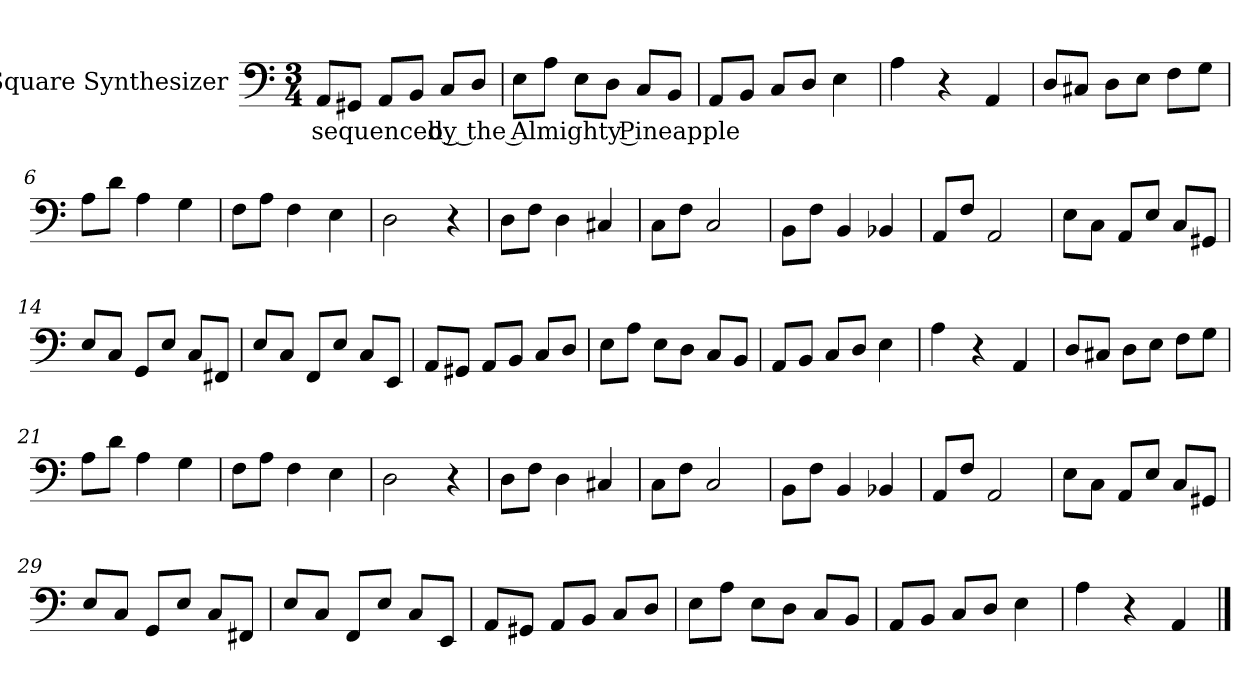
**kern	**text
*part1	*part1
*staff1	*staff1
*I"Square Synthesizer	*
*I'Synth.	*
*clefF4	*
*k[]	*
*M3/4	*
*MM120	*
=1	=1
!	!LO:LY:b
8AA/L	sequenced by the Almighty Pineapple
8GG#X/J	.
8AA/L	.
8BB/J	.
8C/L	.
8D/J	.
=2	=2
8E\L	.
8A\J	.
8E\L	.
8D\J	.
8C/L	.
8BB/J	.
=3	=3
8AA/L	.
8BB/J	.
8C/L	.
8D/J	.
4E\	.
=4	=4
4A\	.
4r	.
4AA/	.
=5	=5
8D/L	.
8C#X/J	.
8D\L	.
8E\J	.
8F\L	.
8G\J	.
=6	=6
8A\L	.
8d\J	.
4A\	.
4G\	.
=7	=7
8F\L	.
8A\J	.
4F\	.
4E\	.
=8	=8
2D\	.
4r	.
!!LO:LB:g=z
=9	=9
8D\L	.
8F\J	.
4D\	.
4C#X/	.
=10	=10
8C\L	.
8F\J	.
2C/	.
=11	=11
8BB\L	.
8F\J	.
4BB/	.
4BB-X/	.
=12	=12
8AA/L	.
8F/J	.
2AA/	.
=13	=13
8E\L	.
8C\J	.
8AA/L	.
8E/J	.
8C/L	.
8GG#X/J	.
=14	=14
8E/L	.
8C/J	.
8GG/L	.
8E/J	.
8C/L	.
8FF#X/J	.
=15	=15
8E/L	.
8C/J	.
8FF/L	.
8E/J	.
8C/L	.
8EE/J	.
=16	=16
8AA/L	.
8GG#X/J	.
8AA/L	.
8BB/J	.
8C/L	.
8D/J	.
!!LO:LB:g=z
=17	=17
8E\L	.
8A\J	.
8E\L	.
8D\J	.
8C/L	.
8BB/J	.
=18	=18
8AA/L	.
8BB/J	.
8C/L	.
8D/J	.
4E\	.
=19	=19
4A\	.
4r	.
4AA/	.
=20	=20
8D/L	.
8C#X/J	.
8D\L	.
8E\J	.
8F\L	.
8G\J	.
=21	=21
8A\L	.
8d\J	.
4A\	.
4G\	.
=22	=22
8F\L	.
8A\J	.
4F\	.
4E\	.
=23	=23
2D\	.
4r	.
=24	=24
8D\L	.
8F\J	.
4D\	.
4C#X/	.
=25	=25
8C\L	.
8F\J	.
2C/	.
=26	=26
8BB\L	.
8F\J	.
4BB/	.
4BB-X/	.
!!LO:LB:g=z
=27	=27
8AA/L	.
8F/J	.
2AA/	.
=28	=28
8E\L	.
8C\J	.
8AA/L	.
8E/J	.
8C/L	.
8GG#X/J	.
=29	=29
8E/L	.
8C/J	.
8GG/L	.
8E/J	.
8C/L	.
8FF#X/J	.
=30	=30
8E/L	.
8C/J	.
8FF/L	.
8E/J	.
8C/L	.
8EE/J	.
=31	=31
8AA/L	.
8GG#X/J	.
8AA/L	.
8BB/J	.
8C/L	.
8D/J	.
=32	=32
8E\L	.
8A\J	.
8E\L	.
8D\J	.
8C/L	.
8BB/J	.
=33	=33
8AA/L	.
8BB/J	.
8C/L	.
8D/J	.
4E\	.
=34	=34
4A\	.
4r	.
4AA/	.
==	==
*-	*-
